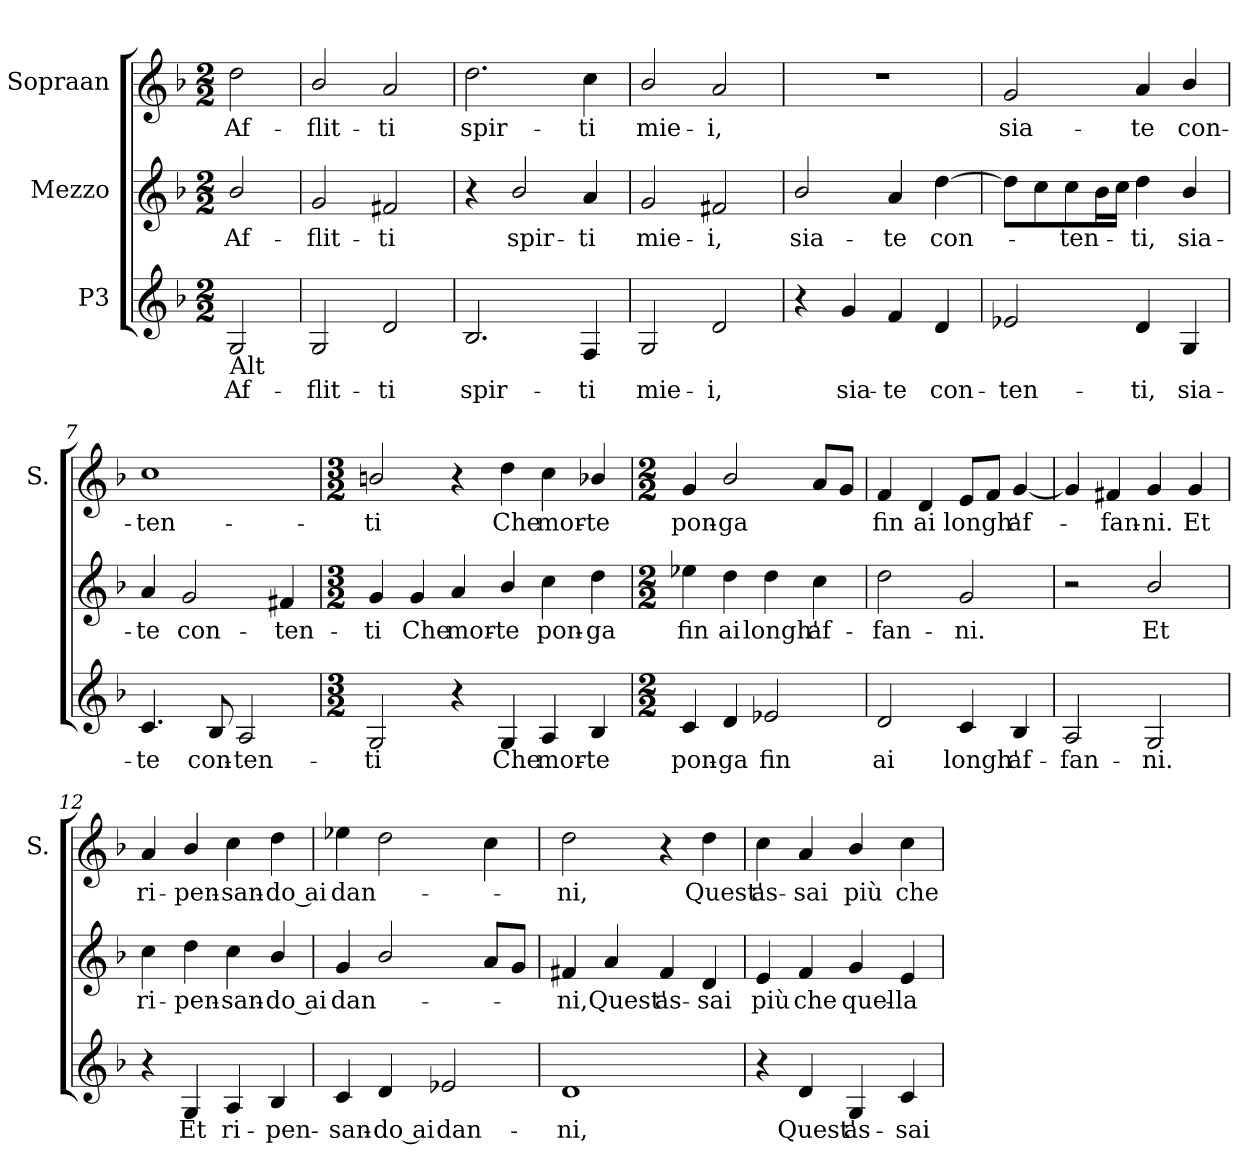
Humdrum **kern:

**kern	**text	**kern	**text	**kern	**text
*part3	*part3	*part2	*part2	*part1	*part1
*staff3	*staff3	*staff2	*staff2	*staff1	*staff1
*I"P3	*	*I"Mezzo	*	*I"Sopraan	*
*	*	*	*	*I'S.	*
*clefG2	*	*clefG2	*	*clefG2	*
*k[b-]	*	*k[b-]	*	*k[b-]	*
*d:	*	*d:	*	*d:	*
*M2/2	*	*M2/2	*	*M2/2	*
=1	=1	=1	=1	=1	=1
!LO:TX:b:t=Alt	!	!	!	!	!
!	!LO:LY:b	!	!LO:LY:b	!	!LO:LY:b
2G/	Af-	2b-/	Af-	2dd\	Af-
=2	=2	=2	=2	=2	=2
!	!LO:LY:b	!	!LO:LY:b	!	!LO:LY:b
2G/	-flit-	2g/	-flit-	2b-/	-flit-
!	!LO:LY:b	!	!LO:LY:b	!	!LO:LY:b
2d/	-ti	2f#X/	-ti	2a/	-ti
=3	=3	=3	=3	=3	=3
!	!LO:LY:b	!	!	!	!LO:LY:b
2.B-/	spir-	4r	.	2.dd\	spir-
!	!	!	!LO:LY:b	!	!
.	.	2b-/	spir-	.	.
!	!LO:LY:b	!	!LO:LY:b	!	!LO:LY:b
4F/	-ti	4a/	-ti	4cc\	-ti
=4	=4	=4	=4	=4	=4
!	!LO:LY:b	!	!LO:LY:b	!	!LO:LY:b
2G/	mie-	2g/	mie-	2b-/	mie-
!	!LO:LY:b	!	!LO:LY:b	!	!LO:LY:b
2d/	-i,	2f#X/	-i,	2a/	-i,
=5	=5	=5	=5	=5	=5
!	!	!	!LO:LY:b	!	!
4r	.	2b-/	sia-	1r	.
!	!LO:LY:b	!	!	!	!
4g/	sia-	.	.	.	.
!	!LO:LY:b	!	!LO:LY:b	!	!
4f/	-te	4a/	-te	.	.
!	!LO:LY:b	!	!LO:LY:b	!	!
4d/	con-	[4dd\	con-	.	.
=6	=6	=6	=6	=6	=6
!	!LO:LY:b	!	!	!	!LO:LY:b
2e-X/	-ten-	8dd\L]	.	2g/	sia-
.	.	8cc\	.	.	.
!	!	!	!LO:LY:b	!	!
.	.	8cc\	-ten-	.	.
.	.	16b-\L	.	.	.
.	.	16cc\JJ	.	.	.
!	!LO:LY:b	!	!LO:LY:b	!	!LO:LY:b
4d/	-ti,	4dd\	-ti,	4a/	-te
!	!LO:LY:b	!	!LO:LY:b	!	!LO:LY:b
4G/	sia-	4b-/	sia-	4b-/	con-
!!LO:LB:g=z
=7	=7	=7	=7	=7	=7
!	!LO:LY:b	!	!LO:LY:b	!	!LO:LY:b
4.c/	-te	4a/	-te	1cc	-ten-
!	!	!	!LO:LY:b	!	!
.	.	2g/	con-	.	.
!	!LO:LY:b	!	!	!	!
8B-/	con-	.	.	.	.
!	!LO:LY:b	!	!	!	!
2A/	-ten-	.	.	.	.
!	!	!	!LO:LY:b	!	!
.	.	4f#X/	-ten-	.	.
=8	=8	=8	=8	=8	=8
*M3/2	*	*M3/2	*	*M3/2	*
!	!LO:LY:b	!	!LO:LY:b	!	!LO:LY:b
2G/	-ti	4g/	-ti	2bn/	-ti
!	!	!	!LO:LY:b	!	!
.	.	4g/	Che	.	.
!	!	!	!LO:LY:b	!	!
4r	.	4a/	mor-	4r	.
!	!LO:LY:b	!	!LO:LY:b	!	!LO:LY:b
4G/	Che	4b-/	-te	4dd\	Che
!	!LO:LY:b	!	!LO:LY:b	!	!LO:LY:b
4A/	mor-	4cc\	pon-	4cc\	mor-
!	!LO:LY:b	!	!LO:LY:b	!	!LO:LY:b
4B-/	-te	4dd\	-ga	4b-X/	-te
=9	=9	=9	=9	=9	=9
*M2/2	*	*M2/2	*	*M2/2	*
!	!LO:LY:b	!	!LO:LY:b	!	!LO:LY:b
4c/	pon-	4ee-X\	fin	4g/	pon-
!	!LO:LY:b	!	!LO:LY:b	!	!LO:LY:b
4d/	-ga	4dd\	ai	2b-/	-ga
!	!LO:LY:b	!	!LO:LY:b	!	!
2e-X/	fin	4dd\	longh'	.	.
!	!	!	!LO:LY:b	!	!
.	.	4cc\	af-	8a/L	.
.	.	.	.	8g/J	.
=10	=10	=10	=10	=10	=10
!	!LO:LY:b	!	!LO:LY:b	!	!LO:LY:b
2d/	ai	2dd\	-fan-	4f/	fin
!	!	!	!	!	!LO:LY:b
.	.	.	.	4d/	ai
!	!LO:LY:b	!	!LO:LY:b	!	!LO:LY:b
4c/	longh'	2g/	-ni.	8e/L	longh'
.	.	.	.	8f/J	.
!	!LO:LY:b	!	!	!	!LO:LY:b
4B-/	af-	.	.	[4g/	af-
=11	=11	=11	=11	=11	=11
!	!LO:LY:b	!	!	!	!
2A/	-fan-	2r	.	4g/]	.
!	!	!	!	!	!LO:LY:b
.	.	.	.	4f#X/	-fan-
!	!LO:LY:b	!	!LO:LY:b	!	!LO:LY:b
2G/	-ni.	2b-/	Et	4g/	-ni.
!	!	!	!	!	!LO:LY:b
.	.	.	.	4g/	Et
!!LO:LB:g=z
=12	=12	=12	=12	=12	=12
!	!	!	!LO:LY:b	!	!LO:LY:b
4r	.	4cc\	ri-	4a/	ri-
!	!LO:LY:b	!	!LO:LY:b	!	!LO:LY:b
4G/	Et	4dd\	-pen-	4b-/	-pen-
!	!LO:LY:b	!	!LO:LY:b	!	!LO:LY:b
4A/	ri-	4cc\	-san-	4cc\	-san-
!	!LO:LY:b	!	!LO:LY:b	!	!LO:LY:b
4B-/	-pen-	4b-/	-do ai	4dd\	-do ai
=13	=13	=13	=13	=13	=13
!	!LO:LY:b	!	!LO:LY:b	!	!LO:LY:b
4c/	-san-	4g/	dan-	4ee-X\	dan-
!	!LO:LY:b	!	!	!	!
4d/	-do ai	2b-/	.	2dd\	.
!	!LO:LY:b	!	!	!	!
2e-X/	dan-	.	.	.	.
.	.	8a/L	.	4cc\	.
.	.	8g/J	.	.	.
=14	=14	=14	=14	=14	=14
!	!LO:LY:b	!	!LO:LY:b	!	!LO:LY:b
1d	-ni,	4f#X/	-ni,	2dd\	-ni,
!	!	!	!LO:LY:b	!	!
.	.	4a/	Quest'	.	.
!	!	!	!LO:LY:b	!	!
.	.	4f#/	as-	4r	.
!	!	!	!LO:LY:b	!	!LO:LY:b
.	.	4d/	-sai	4dd\	Quest'
=15	=15	=15	=15	=15	=15
!	!	!	!LO:LY:b	!	!LO:LY:b
4r	.	4e/	più	4cc\	as-
!	!LO:LY:b	!	!LO:LY:b	!	!LO:LY:b
4d/	Quest'	4f/	che	4a/	-sai
!	!LO:LY:b	!	!LO:LY:b	!	!LO:LY:b
4G/	as-	4g/	quel-	4b-/	più
!	!LO:LY:b	!	!LO:LY:b	!	!LO:LY:b
4c/	-sai	4e/	-la	4cc\	che
=	=	=	=	=	=
*-	*-	*-	*-	*-	*-
